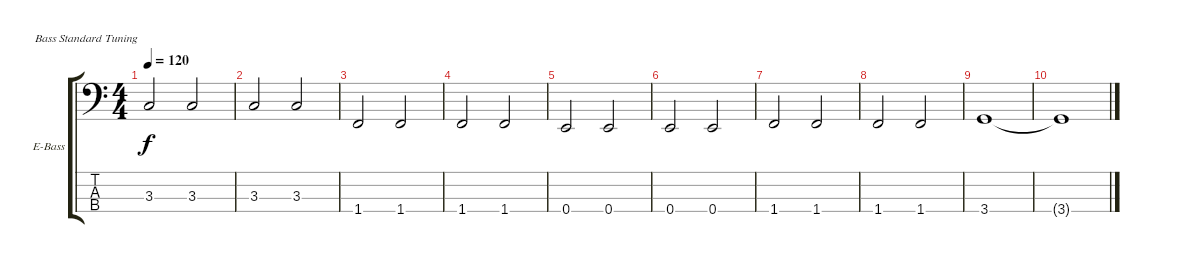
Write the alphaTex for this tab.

\defaultSystemsLayout 4
\bracketExtendMode groupsimilarinstruments
\firstSystemTrackNameOrientation horizontal
\otherSystemsTrackNameOrientation horizontal
\track ("Electric Bass" "E-Bass") {instrument electricbassfinger}
\staff {score tabs}
\tuning (G2 D2 A1 E1)
\ts (4 4)
\tempo 120
\clef f4
\ks c
3.3.2{dy f instrument electricbassfinger} 3.3.2 |
3.3.2 3.3.2 |
1.4.2 1.4.2 |
1.4.2 1.4.2 |
0.4.2 0.4.2 |
0.4.2 0.4.2 |
1.4.2 1.4.2 |
1.4.2 1.4.2 |
3.4.1 |
3.4{t}.1
